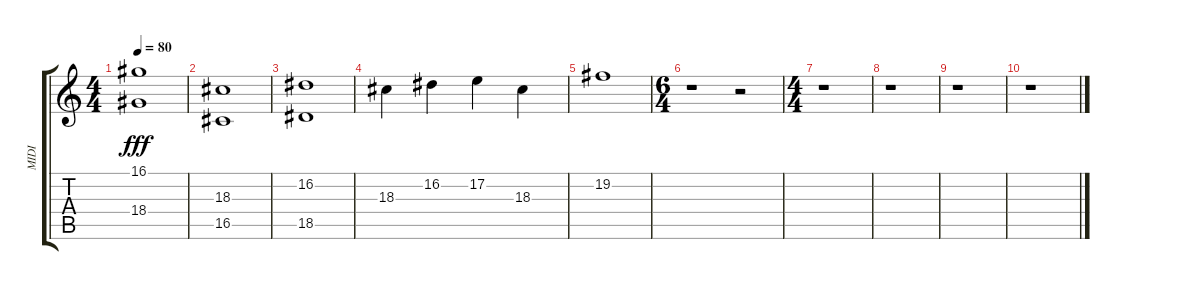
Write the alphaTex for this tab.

\track ("MIDI" "MIDI") {instrument stringensemble1}
\staff {score tabs}
\tuning (E4 B3 G3 D3 A2 E2) {hide}
\ts (4 4)
\tempo 80
\clef g2
\ks c
(16.1 18.4).1{dy fff} |
(18.3 16.5).1 |
(16.2 18.5).1 |
18.3.4 16.2.4 17.2.4 18.3.4 |
19.2.1 |
\ts (6 4)
r.1 r.2 |
\ts (4 4)
r.1 |
r.1 |
r.1 |
r.1
